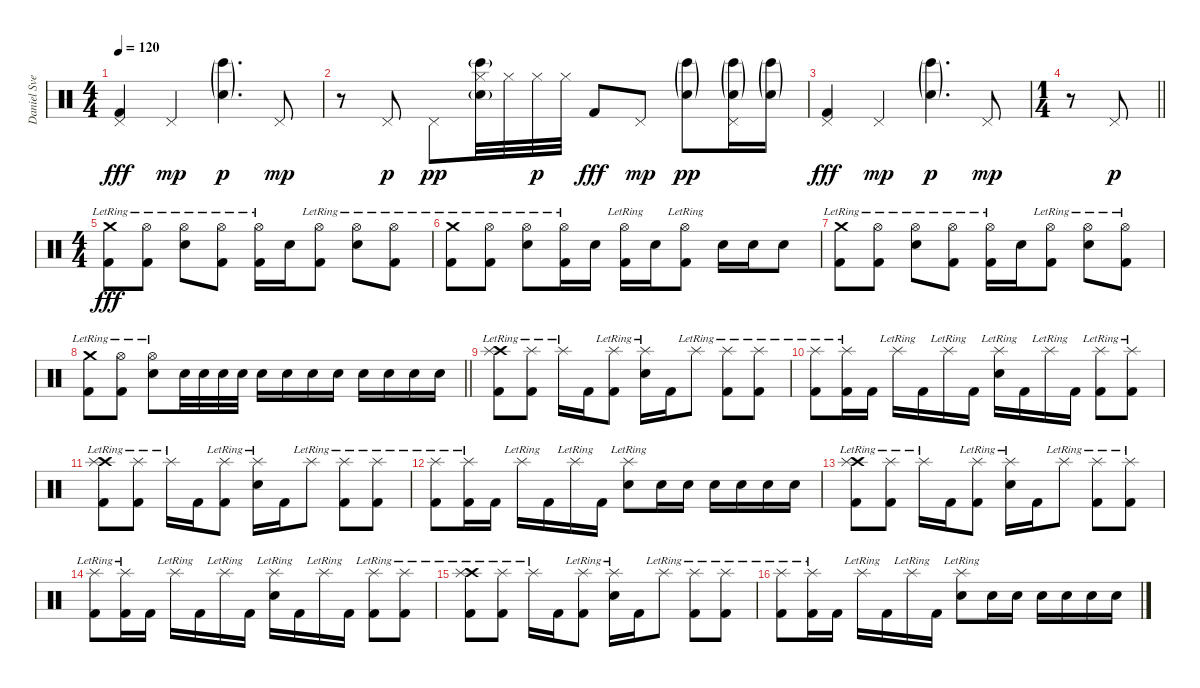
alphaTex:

\track ("Daniel Svensson" "Daniel Sve") {instrument percussion}
\staff {score}
\articulation defaults
\ts (4 4)
\tempo 120
\clef neutral
\ks c
("Pedal Hi-Hat (hit)" "Kick (hit) 2").4{dy fff} "Pedal Hi-Hat (hit)".4{dy mp} ("Bongo High (hit)"{g} "Electric Snare (hit)"{g}).4{d dy p} "Pedal Hi-Hat (hit)".8{dy mp} |
r.8 "Pedal Hi-Hat (hit)".8{dy p} "Pedal Hi-Hat (hit)".8{dy pp} ("Hi-Hat (closed)" "Bongo High (hit)"{g} "Electric Snare (hit)"{g}).32 "Hi-Hat (closed)".32 "Hi-Hat (closed)".32{dy p} "Hi-Hat (closed)".32 "Kick (hit) 2".8{dy fff} "Pedal Hi-Hat (hit)".8{dy mp} ("Bongo High (hit)"{g} "Electric Snare (hit)"{g}).8{dy pp} ("Pedal Hi-Hat (hit)" "Bongo High (hit)"{g} "Electric Snare (hit)"{g}).16 ("Bongo High (hit)"{g} "Electric Snare (hit)"{g}).16 |
("Pedal Hi-Hat (hit)" "Kick (hit) 2").4{dy fff} "Pedal Hi-Hat (hit)".4{dy mp} ("Bongo High (hit)"{g} "Electric Snare (hit)"{g}).4{d dy p} "Pedal Hi-Hat (hit)".8{dy mp} |
\ts (1 4)
\barLineRight lightlight
r.8 "Pedal Hi-Hat (hit)".8{dy p} |
\ts (4 4)
("Crash medium (hit)"{lr} "Kick (hit) 2").8{dy fff} ("Hi-Hat (open)"{lr} "Kick (hit) 2").8 ("Hi-Hat (open)"{lr} "Electric Snare (hit)").8 ("Hi-Hat (open)"{lr} "Kick (hit) 2").8 ("Hi-Hat (open)"{lr} "Kick (hit) 2").16 "Electric Snare (hit)".16 ("Hi-Hat (open)"{lr} "Kick (hit) 2").8 ("Hi-Hat (open)"{lr} "Electric Snare (hit)").8 ("Hi-Hat (open)"{lr} "Kick (hit) 2").8 |
("Crash medium (hit)"{lr} "Kick (hit) 2").8 ("Hi-Hat (open)"{lr} "Kick (hit) 2").8 ("Hi-Hat (open)"{lr} "Electric Snare (hit)").8 ("Hi-Hat (open)"{lr} "Kick (hit) 2").16 "Electric Snare (hit)".16 ("Hi-Hat (open)"{lr} "Kick (hit) 2").16 "Electric Snare (hit)".16 ("Hi-Hat (open)"{lr} "Kick (hit) 2").8 "Electric Snare (hit)".16 "Electric Snare (hit)".16 "Electric Snare (hit)".8 |
("Crash medium (hit)"{lr} "Kick (hit) 2").8 ("Hi-Hat (open)"{lr} "Kick (hit) 2").8 ("Hi-Hat (open)"{lr} "Electric Snare (hit)").8 ("Hi-Hat (open)"{lr} "Kick (hit) 2").8 ("Hi-Hat (open)"{lr} "Kick (hit) 2").16 "Electric Snare (hit)".16 ("Hi-Hat (open)"{lr} "Kick (hit) 2").8 ("Hi-Hat (open)"{lr} "Electric Snare (hit)").8 ("Hi-Hat (open)"{lr} "Kick (hit) 2").8 |
\barLineRight lightlight
("Crash medium (hit)"{lr} "Kick (hit) 2").8 ("Hi-Hat (open)"{lr} "Kick (hit) 2").8 ("Hi-Hat (open)"{lr} "Electric Snare (hit)").8 "Electric Snare (hit)".32 "Electric Snare (hit)".32 "Electric Snare (hit)".32 "Electric Snare (hit)".32 "Electric Snare (hit)".16 "Electric Snare (hit)".16 "Electric Snare (hit)".16 "Electric Snare (hit)".16 "Electric Snare (hit)".16 "Electric Snare (hit)".16 "Electric Snare (hit)".16 "Electric Snare (hit)".16 |
("Crash high (hit)"{lr} "Splash (hit)"{lr} "Kick (hit) 2").8 ("Splash (hit)"{lr} "Kick (hit) 2").8 "Splash (hit)"{lr}.16 "Kick (hit) 2".16 ("Splash (hit)"{lr} "Kick (hit) 2").8 ("Splash (hit)"{lr} "Electric Snare (hit)").16 "Kick (hit) 2".16 "Splash (hit)"{lr}.8 ("Splash (hit)"{lr} "Kick (hit) 2").8 ("Splash (hit)"{lr} "Kick (hit) 2").8 |
("Splash (hit)"{lr} "Kick (hit) 2").8 ("Splash (hit)"{lr} "Kick (hit) 2").16 "Kick (hit) 2".16 "Splash (hit)"{lr}.16 "Kick (hit) 2".16 "Splash (hit)"{lr}.16 "Kick (hit) 2".16 ("Splash (hit)"{lr} "Electric Snare (hit)").16 "Kick (hit) 2".16 "Splash (hit)"{lr}.16 "Kick (hit) 2".16 ("Splash (hit)"{lr} "Kick (hit) 2").8 ("Splash (hit)"{lr} "Kick (hit) 2").8 |
("Crash high (hit)"{lr} "Splash (hit)"{lr} "Kick (hit) 2").8 ("Splash (hit)"{lr} "Kick (hit) 2").8 "Splash (hit)"{lr}.16 "Kick (hit) 2".16 ("Splash (hit)"{lr} "Kick (hit) 2").8 ("Splash (hit)"{lr} "Electric Snare (hit)").16 "Kick (hit) 2".16 "Splash (hit)"{lr}.8 ("Splash (hit)"{lr} "Kick (hit) 2").8 ("Splash (hit)"{lr} "Kick (hit) 2").8 |
("Splash (hit)"{lr} "Kick (hit) 2").8 ("Splash (hit)"{lr} "Kick (hit) 2").16 "Kick (hit) 2".16 "Splash (hit)"{lr}.16 "Kick (hit) 2".16 "Splash (hit)"{lr}.16 "Kick (hit) 2".16 ("Splash (hit)"{lr} "Electric Snare (hit)").8 "Electric Snare (hit)".16 "Electric Snare (hit)".16 "Electric Snare (hit)".16 "Electric Snare (hit)".16 "Electric Snare (hit)".16 "Electric Snare (hit)".16 |
("Crash high (hit)"{lr} "Splash (hit)"{lr} "Kick (hit) 2").8 ("Splash (hit)"{lr} "Kick (hit) 2").8 "Splash (hit)"{lr}.16 "Kick (hit) 2".16 ("Splash (hit)"{lr} "Kick (hit) 2").8 ("Splash (hit)"{lr} "Electric Snare (hit)").16 "Kick (hit) 2".16 "Splash (hit)"{lr}.8 ("Splash (hit)"{lr} "Kick (hit) 2").8 ("Splash (hit)"{lr} "Kick (hit) 2").8 |
("Splash (hit)"{lr} "Kick (hit) 2").8 ("Splash (hit)"{lr} "Kick (hit) 2").16 "Kick (hit) 2".16 "Splash (hit)"{lr}.16 "Kick (hit) 2".16 "Splash (hit)"{lr}.16 "Kick (hit) 2".16 ("Splash (hit)"{lr} "Electric Snare (hit)").16 "Kick (hit) 2".16 "Splash (hit)"{lr}.16 "Kick (hit) 2".16 ("Splash (hit)"{lr} "Kick (hit) 2").8 ("Splash (hit)"{lr} "Kick (hit) 2").8 |
("Crash high (hit)"{lr} "Splash (hit)"{lr} "Kick (hit) 2").8 ("Splash (hit)"{lr} "Kick (hit) 2").8 "Splash (hit)"{lr}.16 "Kick (hit) 2".16 ("Splash (hit)"{lr} "Kick (hit) 2").8 ("Splash (hit)"{lr} "Electric Snare (hit)").16 "Kick (hit) 2".16 "Splash (hit)"{lr}.8 ("Splash (hit)"{lr} "Kick (hit) 2").8 ("Splash (hit)"{lr} "Kick (hit) 2").8 |
("Splash (hit)"{lr} "Kick (hit) 2").8 ("Splash (hit)"{lr} "Kick (hit) 2").16 "Kick (hit) 2".16 "Splash (hit)"{lr}.16 "Kick (hit) 2".16 "Splash (hit)"{lr}.16 "Kick (hit) 2".16 ("Splash (hit)"{lr} "Electric Snare (hit)").8 "Electric Snare (hit)".16 "Electric Snare (hit)".16 "Electric Snare (hit)".16 "Electric Snare (hit)".16 "Electric Snare (hit)".16 "Electric Snare (hit)".16
